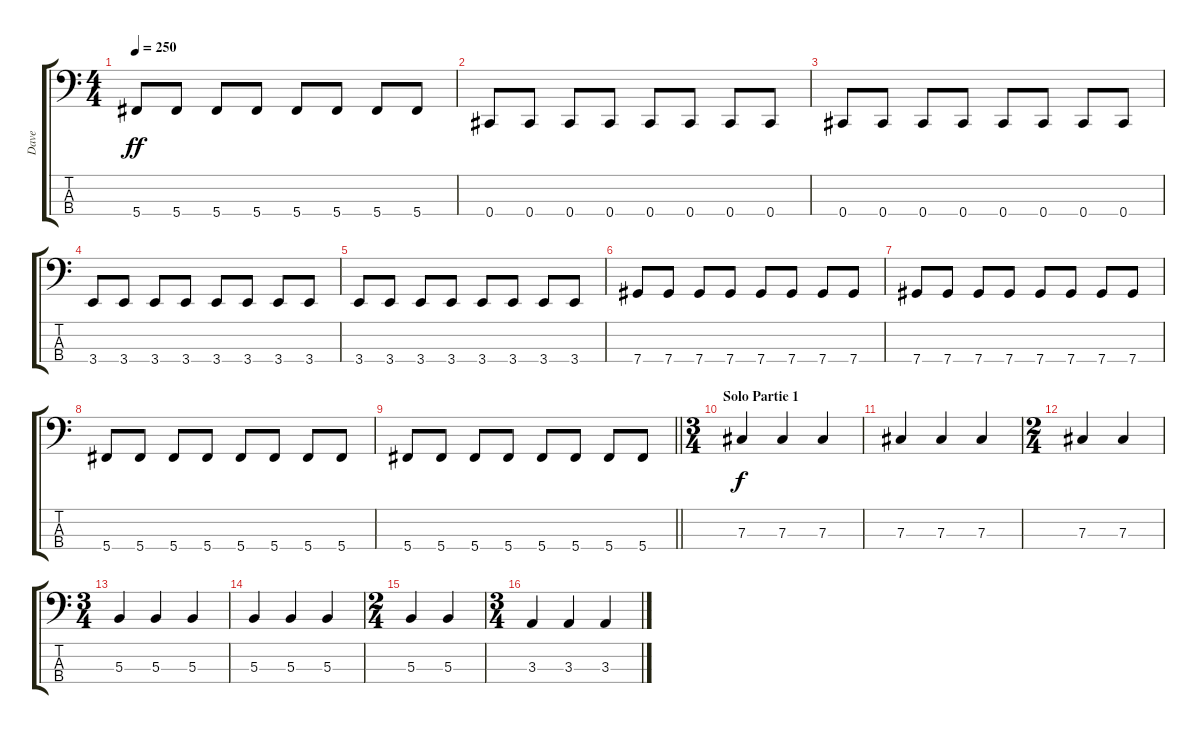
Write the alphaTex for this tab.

\track ("Dave" "Dave") {instrument electricbassfinger}
\staff {score tabs}
\tuning (E2 B1 Gb1 Db1) {hide}
\ts (4 4)
\tempo 250
\clef f4
\ks c
5.4.8{dy ff} 5.4.8 5.4.8 5.4.8 5.4.8 5.4.8 5.4.8 5.4.8 |
0.4.8 0.4.8 0.4.8 0.4.8 0.4.8 0.4.8 0.4.8 0.4.8 |
0.4.8 0.4.8 0.4.8 0.4.8 0.4.8 0.4.8 0.4.8 0.4.8 |
3.4.8 3.4.8 3.4.8 3.4.8 3.4.8 3.4.8 3.4.8 3.4.8 |
3.4.8 3.4.8 3.4.8 3.4.8 3.4.8 3.4.8 3.4.8 3.4.8 |
7.4.8 7.4.8 7.4.8 7.4.8 7.4.8 7.4.8 7.4.8 7.4.8 |
7.4.8 7.4.8 7.4.8 7.4.8 7.4.8 7.4.8 7.4.8 7.4.8 |
5.4.8 5.4.8 5.4.8 5.4.8 5.4.8 5.4.8 5.4.8 5.4.8 |
\barLineRight lightlight
5.4.8 5.4.8 5.4.8 5.4.8 5.4.8 5.4.8 5.4.8 5.4.8 |
\ts (3 4)
\section ("" "Solo Partie 1")
7.3.4{dy f} 7.3.4 7.3.4 |
7.3.4 7.3.4 7.3.4 |
\ts (2 4)
7.3.4 7.3.4 |
\ts (3 4)
5.3.4 5.3.4 5.3.4 |
5.3.4 5.3.4 5.3.4 |
\ts (2 4)
5.3.4 5.3.4 |
\ts (3 4)
3.3.4 3.3.4 3.3.4
